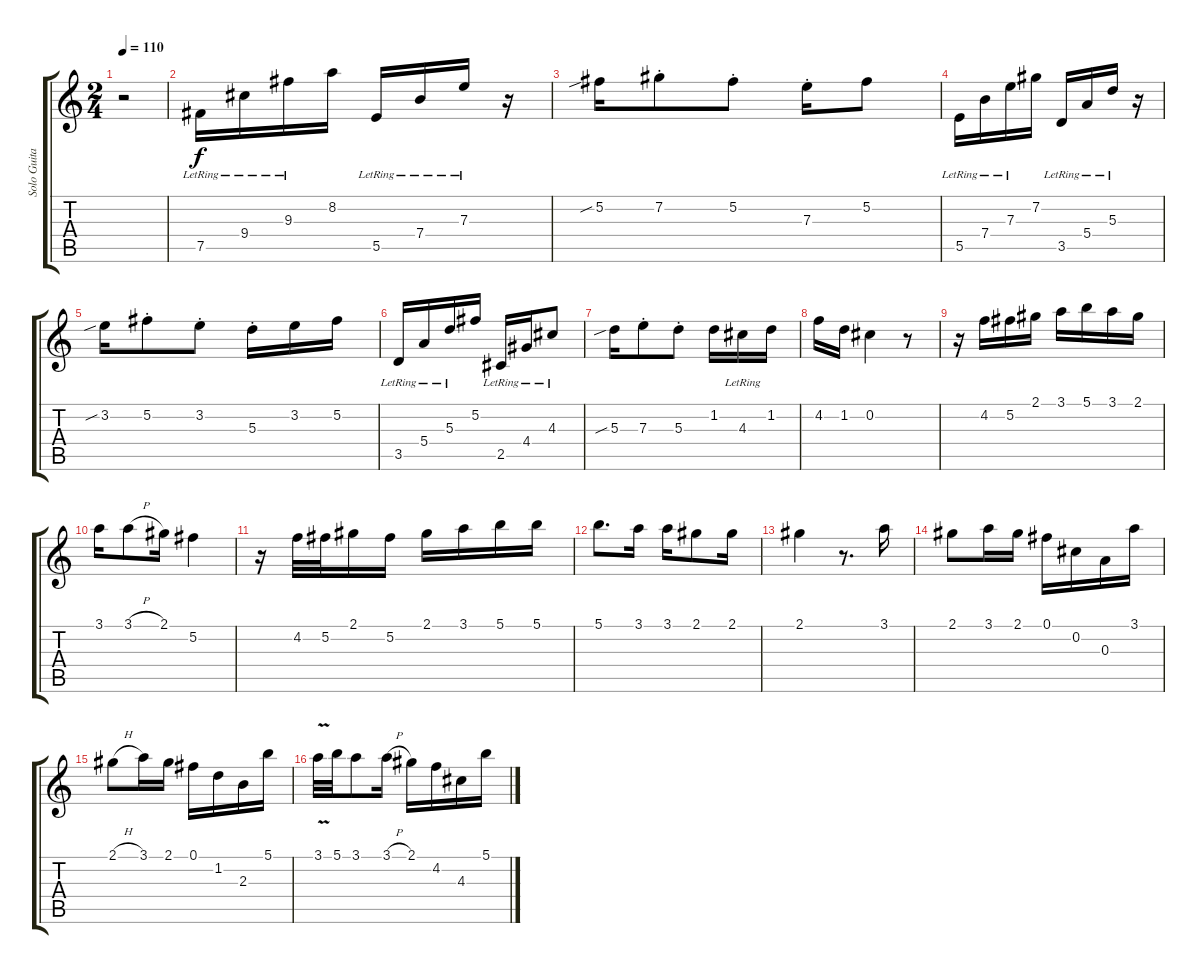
\track ("Solo Guitar" "Solo Guita") {instrument acousticguitarnylon}
\staff {score tabs}
\tuning (Gb4 Db4 A3 E3 B2 Gb2) {hide}
\ts (2 4)
\tempo 110
\clef g2
\ks c
r.2{dy f} |
7.5{lr}.16 9.4{lr}.16 9.3{lr}.16 8.2.16 5.5{lr}.16 7.4{lr}.16 7.3{lr}.16 r.16 |
5.2{sib}.16 7.2{st}.8 5.2{st}.8 7.3{st}.16 5.2.8 |
5.5{lr}.16 7.4{lr}.16 7.3{lr}.16 7.2.16 3.5{lr}.16 5.4{lr}.16 5.3{lr}.16 r.16 |
3.2{sib}.16 5.2{st}.8 3.2{st}.8 5.3{st}.16 3.2.16 5.2.16 |
3.5{lr}.16 5.4{lr}.16 5.3{lr}.16 5.2.16 2.5{lr}.16 4.4{lr}.16 4.3{lr}.8 |
5.3{sib}.16 7.3{st}.8 5.3{st}.8 1.2.16 4.3{lr}.16 1.2.16 |
4.2.16 1.2.16 0.2.4 r.8 |
r.16 4.2.16 5.2.16 2.1.16 3.1.16 5.1.16 3.1.16 2.1.16 |
3.1.16 3.1{h}.8 2.1.16 5.2.4 |
r.16 4.2.32 5.2.32 2.1.16 5.2.16 2.1.16 3.1.16 5.1.16 5.1.16 |
5.1.8{d} 3.1.16 3.1.16 2.1.8 2.1.16 |
2.1.4 r.8{d} 3.1.16 |
2.1.8 3.1.16 2.1.16 0.1.16 0.2.16 0.3.16 3.1.16 |
2.1{h}.8 3.1.16 2.1.16 0.1.16 1.2.16 2.3.16 5.1.16 |
3.1{v}.32 5.1.32 3.1.8 3.1{h}.16 2.1.16 4.2.16 4.3.16 5.1.16
